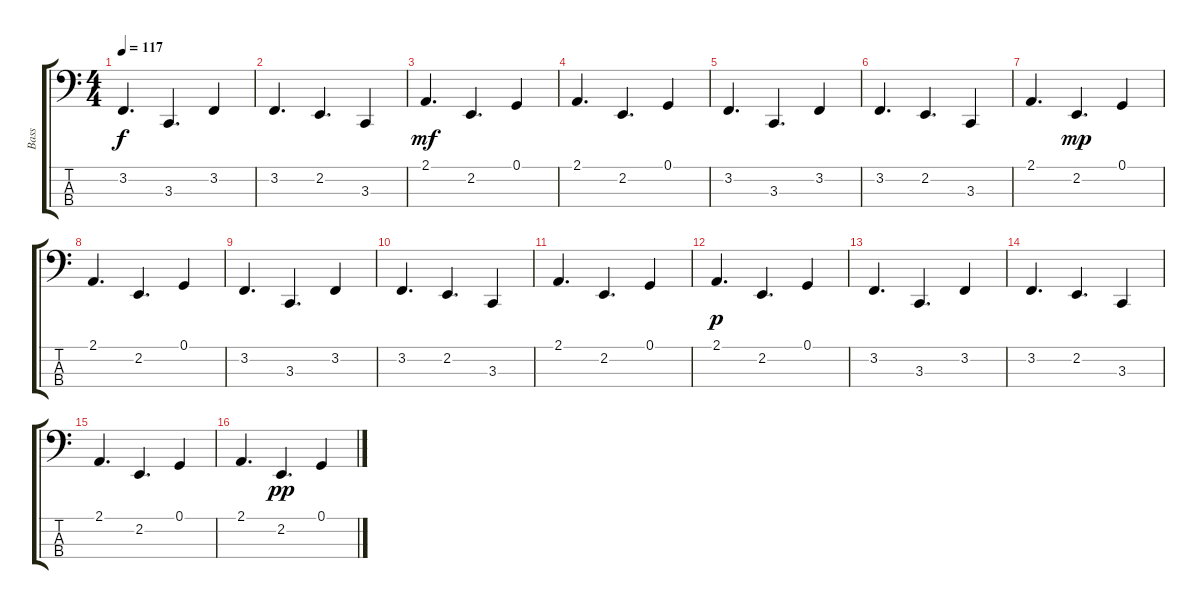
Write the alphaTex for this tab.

\track ("Bass" "Bass") {instrument acousticgrandpiano}
\staff {score tabs}
\tuning (G2 D2 A1 E1) {hide}
\ts (4 4)
\tempo 117
\clef f4
\ks c
3.2.4{d dy f} 3.3.4{d} 3.2.4 |
3.2.4{d} 2.2.4{d} 3.3.4 |
2.1.4{d dy mf instrument acousticgrandpiano} 2.2.4{d} 0.1.4 |
2.1.4{d} 2.2.4{d} 0.1.4 |
3.2.4{d} 3.3.4{d} 3.2.4 |
3.2.4{d} 2.2.4{d} 3.3.4 |
2.1.4{d instrument acousticgrandpiano} 2.2.4{d dy mp} 0.1.4 |
2.1.4{d} 2.2.4{d} 0.1.4 |
3.2.4{d} 3.3.4{d} 3.2.4 |
3.2.4{d} 2.2.4{d} 3.3.4 |
2.1.4{d instrument acousticgrandpiano} 2.2.4{d} 0.1.4 |
2.1.4{d dy p} 2.2.4{d} 0.1.4 |
3.2.4{d} 3.3.4{d} 3.2.4 |
3.2.4{d} 2.2.4{d} 3.3.4 |
2.1.4{d instrument acousticgrandpiano} 2.2.4{d} 0.1.4 |
2.1.4{d} 2.2.4{d dy pp} 0.1.4
